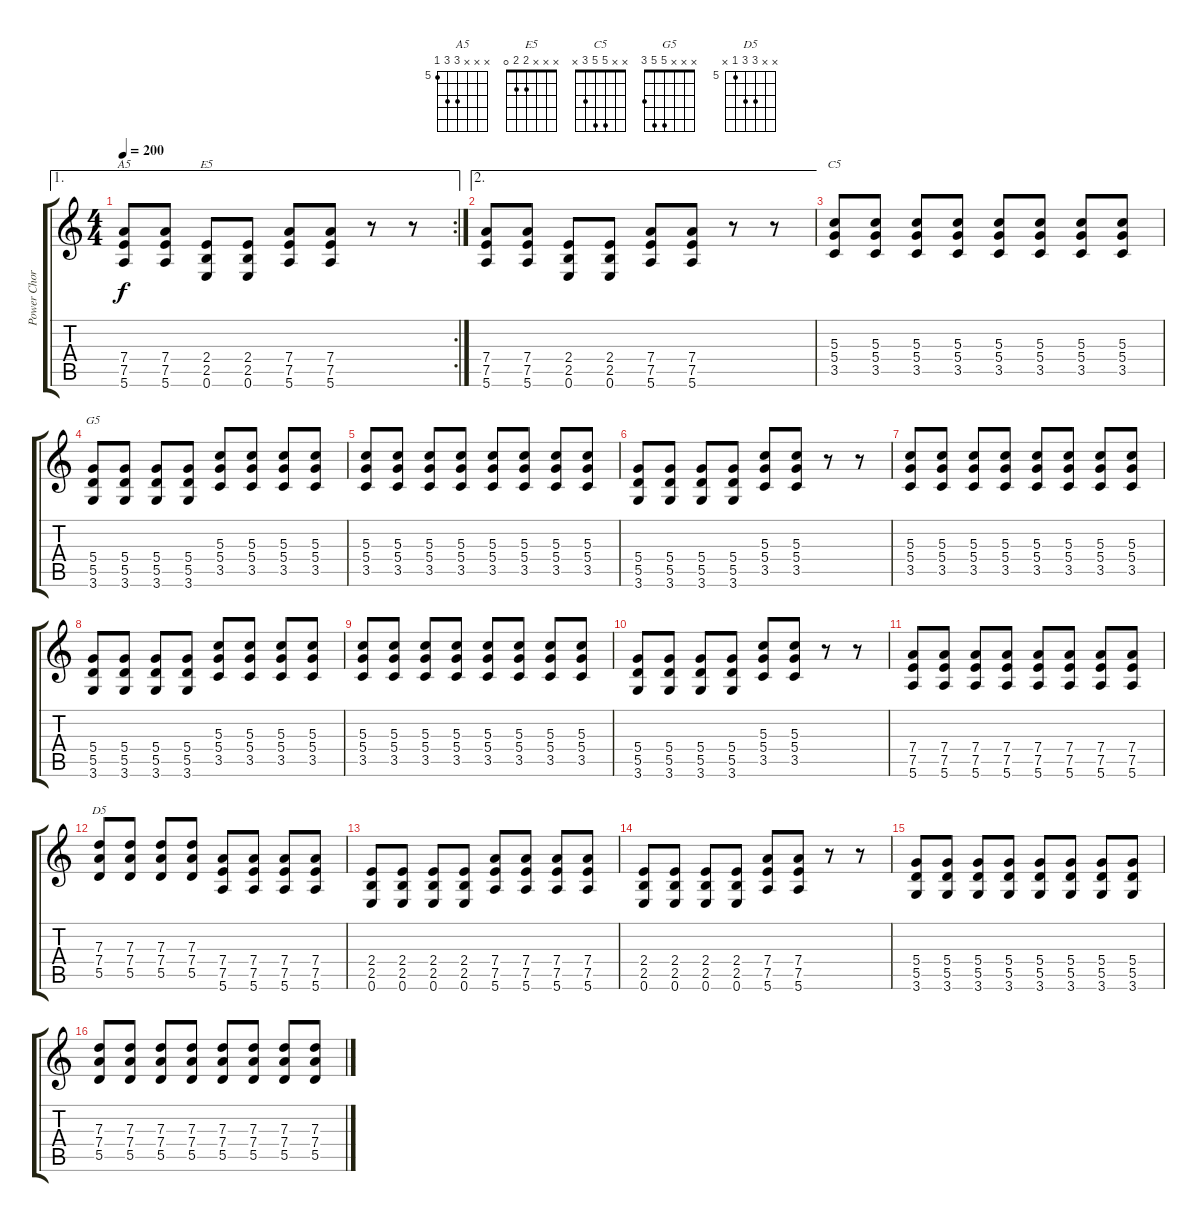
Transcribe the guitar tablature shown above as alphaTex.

\track ("Power Chords" "Power Chor") {instrument distortionguitar}
\staff {score tabs}
\tuning (E4 B3 G3 D3 A2 E2) {hide}
\chord ("A5" x x x 7 7 5) {firstfret 5}
\chord ("E5" x x x 2 2 0)
\chord ("C5" x x 5 5 3 x)
\chord ("G5" x x x 5 5 3)
\chord ("D5" x x 7 7 5 x) {firstfret 5}
\ae 1
\rc 2
\ts (4 4)
\tempo 200
\clef g2
\ks c
(7.4 7.5 5.6).8{ch "A5" dy f} (7.4 7.5 5.6).8 (2.4 2.5 0.6).8{ch "E5"} (2.4 2.5 0.6).8 (7.4 7.5 5.6).8 (7.4 7.5 5.6).8 r.8 r.8 |
\ae 2
(7.4 7.5 5.6).8 (7.4 7.5 5.6).8 (2.4 2.5 0.6).8 (2.4 2.5 0.6).8 (7.4 7.5 5.6).8 (7.4 7.5 5.6).8 r.8 r.8 |
(5.3 5.4 3.5).8{ch "C5"} (5.3 5.4 3.5).8 (5.3 5.4 3.5).8 (5.3 5.4 3.5).8 (5.3 5.4 3.5).8 (5.3 5.4 3.5).8 (5.3 5.4 3.5).8 (5.3 5.4 3.5).8 |
(5.4 5.5 3.6).8{ch "G5"} (5.4 5.5 3.6).8 (5.4 5.5 3.6).8 (5.4 5.5 3.6).8 (5.3 5.4 3.5).8 (5.3 5.4 3.5).8 (5.3 5.4 3.5).8 (5.3 5.4 3.5).8 |
(5.3 5.4 3.5).8 (5.3 5.4 3.5).8 (5.3 5.4 3.5).8 (5.3 5.4 3.5).8 (5.3 5.4 3.5).8 (5.3 5.4 3.5).8 (5.3 5.4 3.5).8 (5.3 5.4 3.5).8 |
(5.4 5.5 3.6).8 (5.4 5.5 3.6).8 (5.4 5.5 3.6).8 (5.4 5.5 3.6).8 (5.3 5.4 3.5).8 (5.3 5.4 3.5).8 r.8 r.8 |
(5.3 5.4 3.5).8 (5.3 5.4 3.5).8 (5.3 5.4 3.5).8 (5.3 5.4 3.5).8 (5.3 5.4 3.5).8 (5.3 5.4 3.5).8 (5.3 5.4 3.5).8 (5.3 5.4 3.5).8 |
(5.4 5.5 3.6).8 (5.4 5.5 3.6).8 (5.4 5.5 3.6).8 (5.4 5.5 3.6).8 (5.3 5.4 3.5).8 (5.3 5.4 3.5).8 (5.3 5.4 3.5).8 (5.3 5.4 3.5).8 |
(5.3 5.4 3.5).8 (5.3 5.4 3.5).8 (5.3 5.4 3.5).8 (5.3 5.4 3.5).8 (5.3 5.4 3.5).8 (5.3 5.4 3.5).8 (5.3 5.4 3.5).8 (5.3 5.4 3.5).8 |
(5.4 5.5 3.6).8 (5.4 5.5 3.6).8 (5.4 5.5 3.6).8 (5.4 5.5 3.6).8 (5.3 5.4 3.5).8 (5.3 5.4 3.5).8 r.8 r.8 |
(7.4 7.5 5.6).8 (7.4 7.5 5.6).8 (7.4 7.5 5.6).8 (7.4 7.5 5.6).8 (7.4 7.5 5.6).8 (7.4 7.5 5.6).8 (7.4 7.5 5.6).8 (7.4 7.5 5.6).8 |
(7.3 7.4 5.5).8{ch "D5"} (7.3 7.4 5.5).8 (7.3 7.4 5.5).8 (7.3 7.4 5.5).8 (7.4 7.5 5.6).8 (7.4 7.5 5.6).8 (7.4 7.5 5.6).8 (7.4 7.5 5.6).8 |
(2.4 2.5 0.6).8 (2.4 2.5 0.6).8 (2.4 2.5 0.6).8 (2.4 2.5 0.6).8 (7.4 7.5 5.6).8 (7.4 7.5 5.6).8 (7.4 7.5 5.6).8 (7.4 7.5 5.6).8 |
(2.4 2.5 0.6).8 (2.4 2.5 0.6).8 (2.4 2.5 0.6).8 (2.4 2.5 0.6).8 (7.4 7.5 5.6).8 (7.4 7.5 5.6).8 r.8 r.8 |
(5.4 5.5 3.6).8 (5.4 5.5 3.6).8 (5.4 5.5 3.6).8 (5.4 5.5 3.6).8 (5.4 5.5 3.6).8 (5.4 5.5 3.6).8 (5.4 5.5 3.6).8 (5.4 5.5 3.6).8 |
(7.3 7.4 5.5).8 (7.3 7.4 5.5).8 (7.3 7.4 5.5).8 (7.3 7.4 5.5).8 (7.3 7.4 5.5).8 (7.3 7.4 5.5).8 (7.3 7.4 5.5).8 (7.3 7.4 5.5).8
